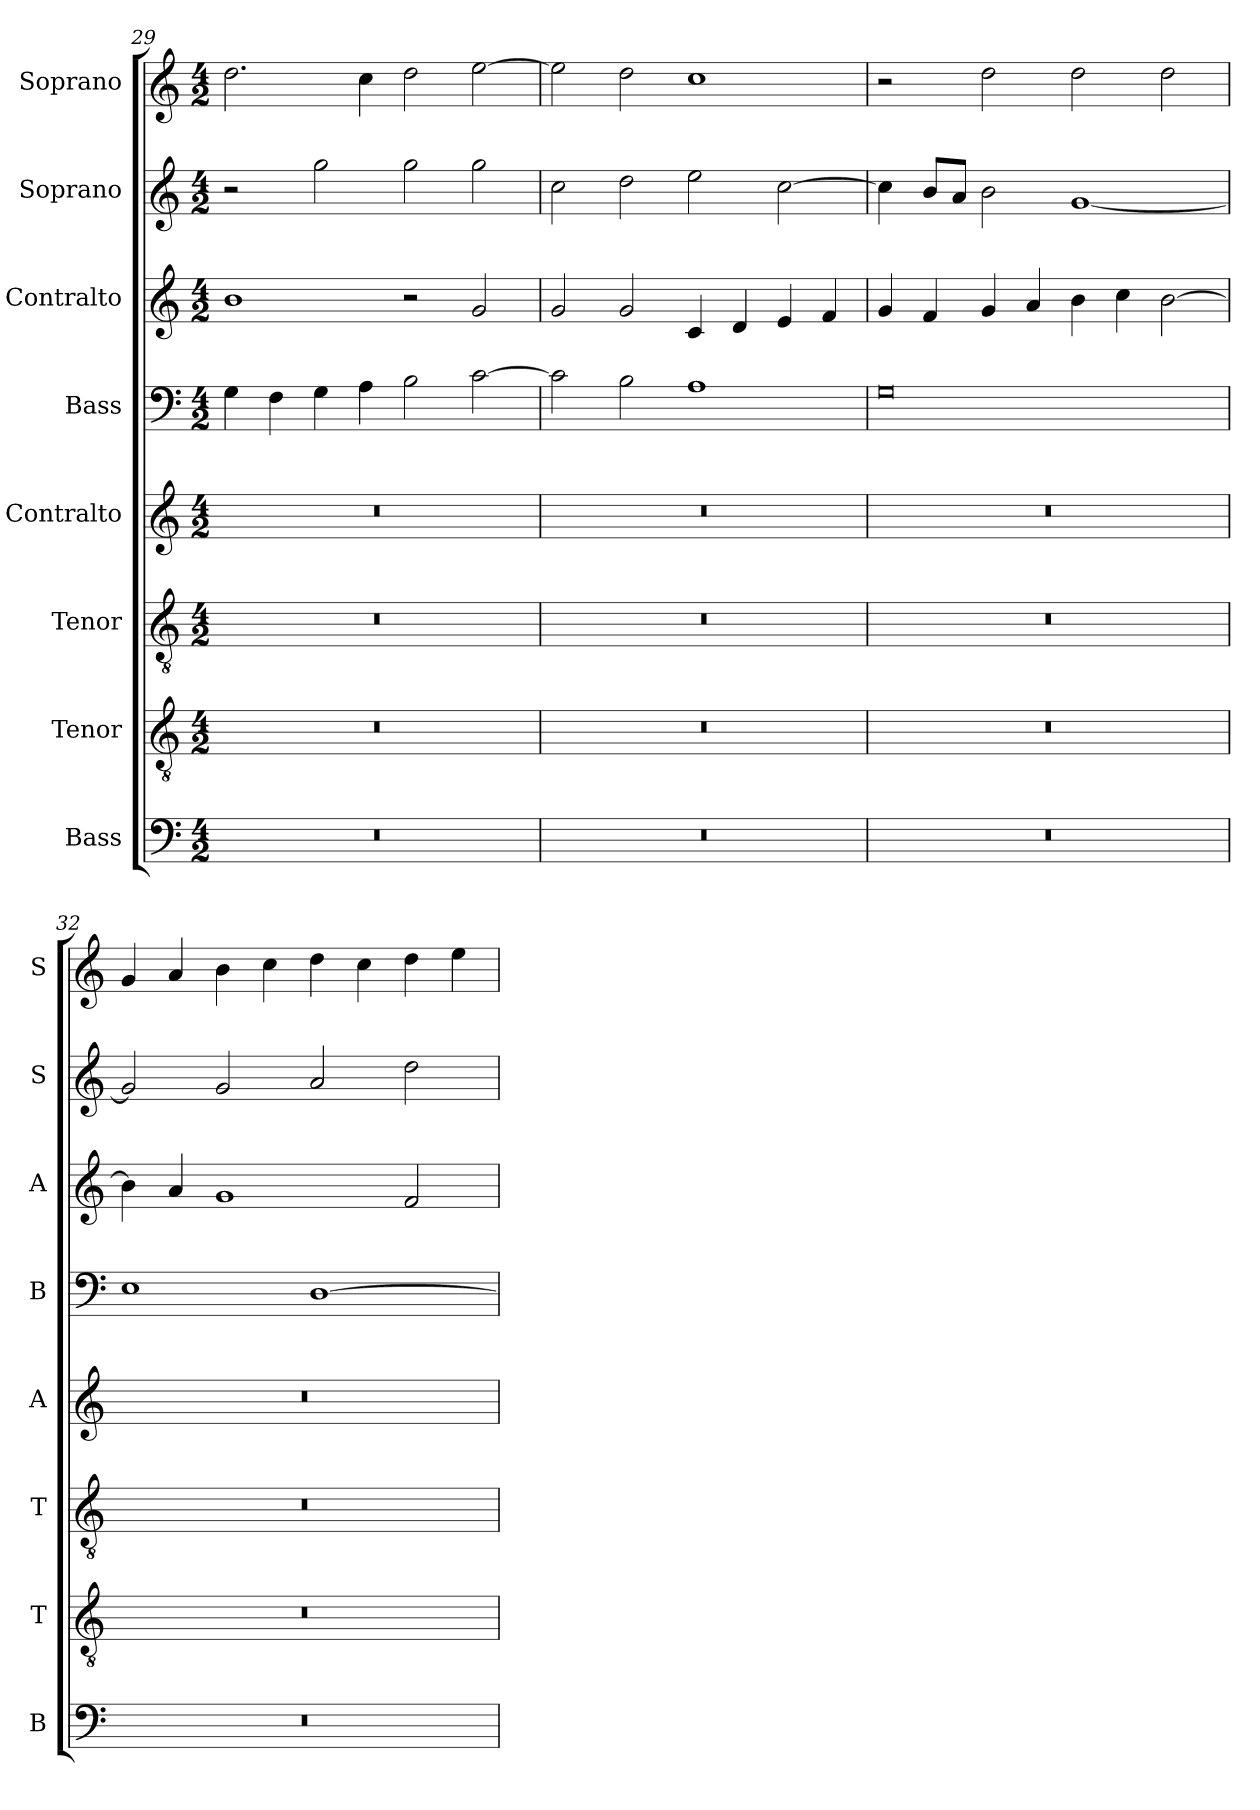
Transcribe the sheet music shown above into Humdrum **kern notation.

**kern	**kern	**kern	**kern	**kern	**kern	**kern	**kern
*part8	*part7	*part6	*part5	*part4	*part3	*part2	*part1
*staff8	*staff7	*staff6	*staff5	*staff4	*staff3	*staff2	*staff1
*I"Bass	*I"Tenor	*I"Tenor	*I"Contralto	*I"Bass	*I"Contralto	*I"Soprano	*I"Soprano
*I'B	*I'T	*I'T	*I'A	*I'B	*I'A	*I'S	*I'S
*clefF4	*clefGv2	*clefGv2	*clefG2	*clefF4	*clefG2	*clefG2	*clefG2
*k[]	*k[]	*k[]	*k[]	*k[]	*k[]	*k[]	*k[]
*G:mix	*G:mix	*G:mix	*G:mix	*G:mix	*G:mix	*G:mix	*G:mix
*M4/2	*M4/2	*M4/2	*M4/2	*M4/2	*M4/2	*M4/2	*M4/2
=29	=29	=29	=29	=29	=29	=29	=29
0r	0r	0r	0r	4G	1b	2r	2.dd
.	.	.	.	4F	.	.	.
.	.	.	.	4G	.	2gg	.
.	.	.	.	4A	.	.	4cc
.	.	.	.	2B	2r	2gg	2dd
.	.	.	.	[2c	2g	2gg	[2ee
=30	=30	=30	=30	=30	=30	=30	=30
0r	0r	0r	0r	2c]	2g	2cc	2ee]
.	.	.	.	2B	2g	2dd	2dd
.	.	.	.	1A	4c	2ee	1cc
.	.	.	.	.	4d	.	.
.	.	.	.	.	4e	[2cc	.
.	.	.	.	.	4f	.	.
=31	=31	=31	=31	=31	=31	=31	=31
0r	0r	0r	0r	0G	4g	4cc]	2r
.	.	.	.	.	4f	8b/L	.
.	.	.	.	.	.	8a/J	.
.	.	.	.	.	4g	2b	2dd
.	.	.	.	.	4a	.	.
.	.	.	.	.	4b	[1g	2dd
.	.	.	.	.	4cc	.	.
.	.	.	.	.	[2b	.	2dd
=32	=32	=32	=32	=32	=32	=32	=32
0r	0r	0r	0r	1E	4b]	2g]	4g
.	.	.	.	.	4a	.	4a
.	.	.	.	.	1g	2g	4b
.	.	.	.	.	.	.	4cc
.	.	.	.	[1D	.	2a	4dd
.	.	.	.	.	.	.	4cc
.	.	.	.	.	2f	2dd	4dd
.	.	.	.	.	.	.	4ee
=	=	=	=	=	=	=	=
*-	*-	*-	*-	*-	*-	*-	*-
